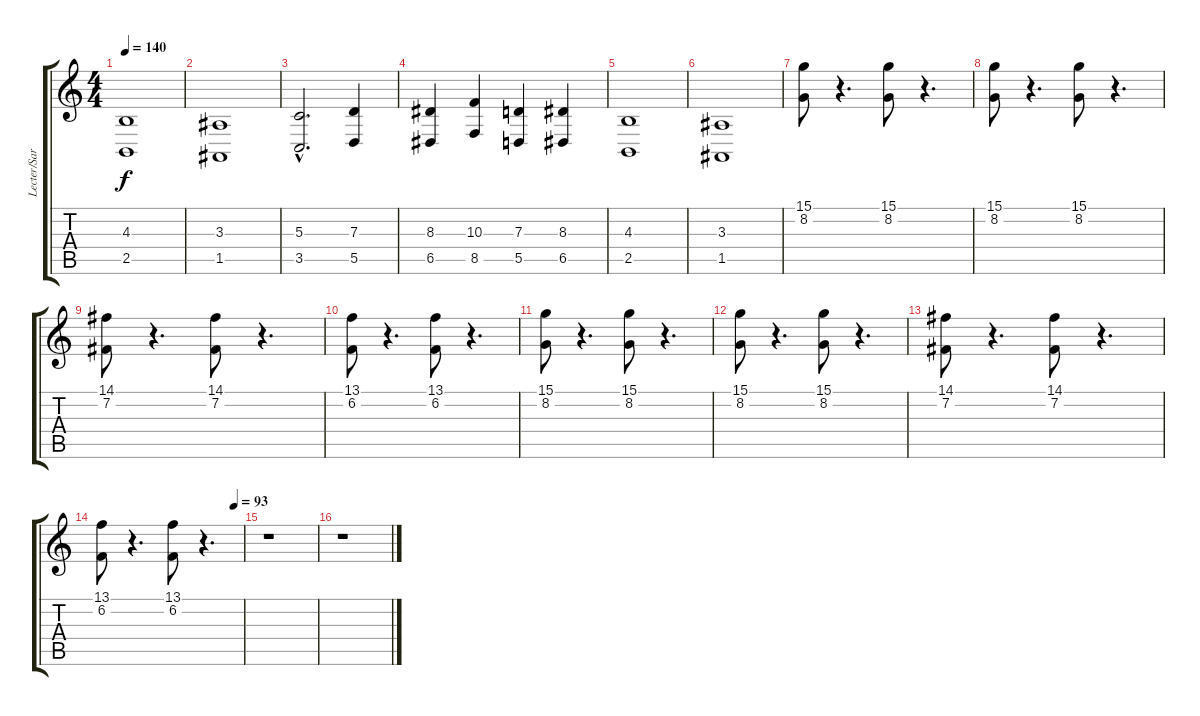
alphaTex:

\track ("Lecter/Sarah (Keyb/Choir)" "Lecter/Sar") {instrument pad4choir}
\staff {score tabs}
\tuning (E4 B3 G3 D3 A2 D2) {hide}
\ts (4 4)
\tempo 140
\clef g2
\ks c
(4.3 2.5).1{dy f} |
(3.3 1.5).1 |
(5.3{hac} 3.5{hac}).2{d} (7.3 5.5).4 |
(8.3 6.5).4 (10.3 8.5).4 (7.3 5.5).4 (8.3 6.5).4 |
(4.3 2.5).1 |
(3.3 1.5).1 |
(15.1 8.2).8 r.4{d} (15.1 8.2).8 r.4{d} |
(15.1 8.2).8 r.4{d} (15.1 8.2).8 r.4{d} |
(14.1 7.2).8 r.4{d} (14.1 7.2).8 r.4{d} |
(13.1 6.2).8 r.4{d} (13.1 6.2).8 r.4{d} |
(15.1 8.2).8 r.4{d} (15.1 8.2).8 r.4{d} |
(15.1 8.2).8 r.4{d} (15.1 8.2).8 r.4{d} |
(14.1 7.2).8 r.4{d} (14.1 7.2).8 r.4{d} |
\tempo (93 0.9375)
(13.1 6.2).8 r.4{d} (13.1 6.2).8 r.4{d} |
r.1 |
r.1
